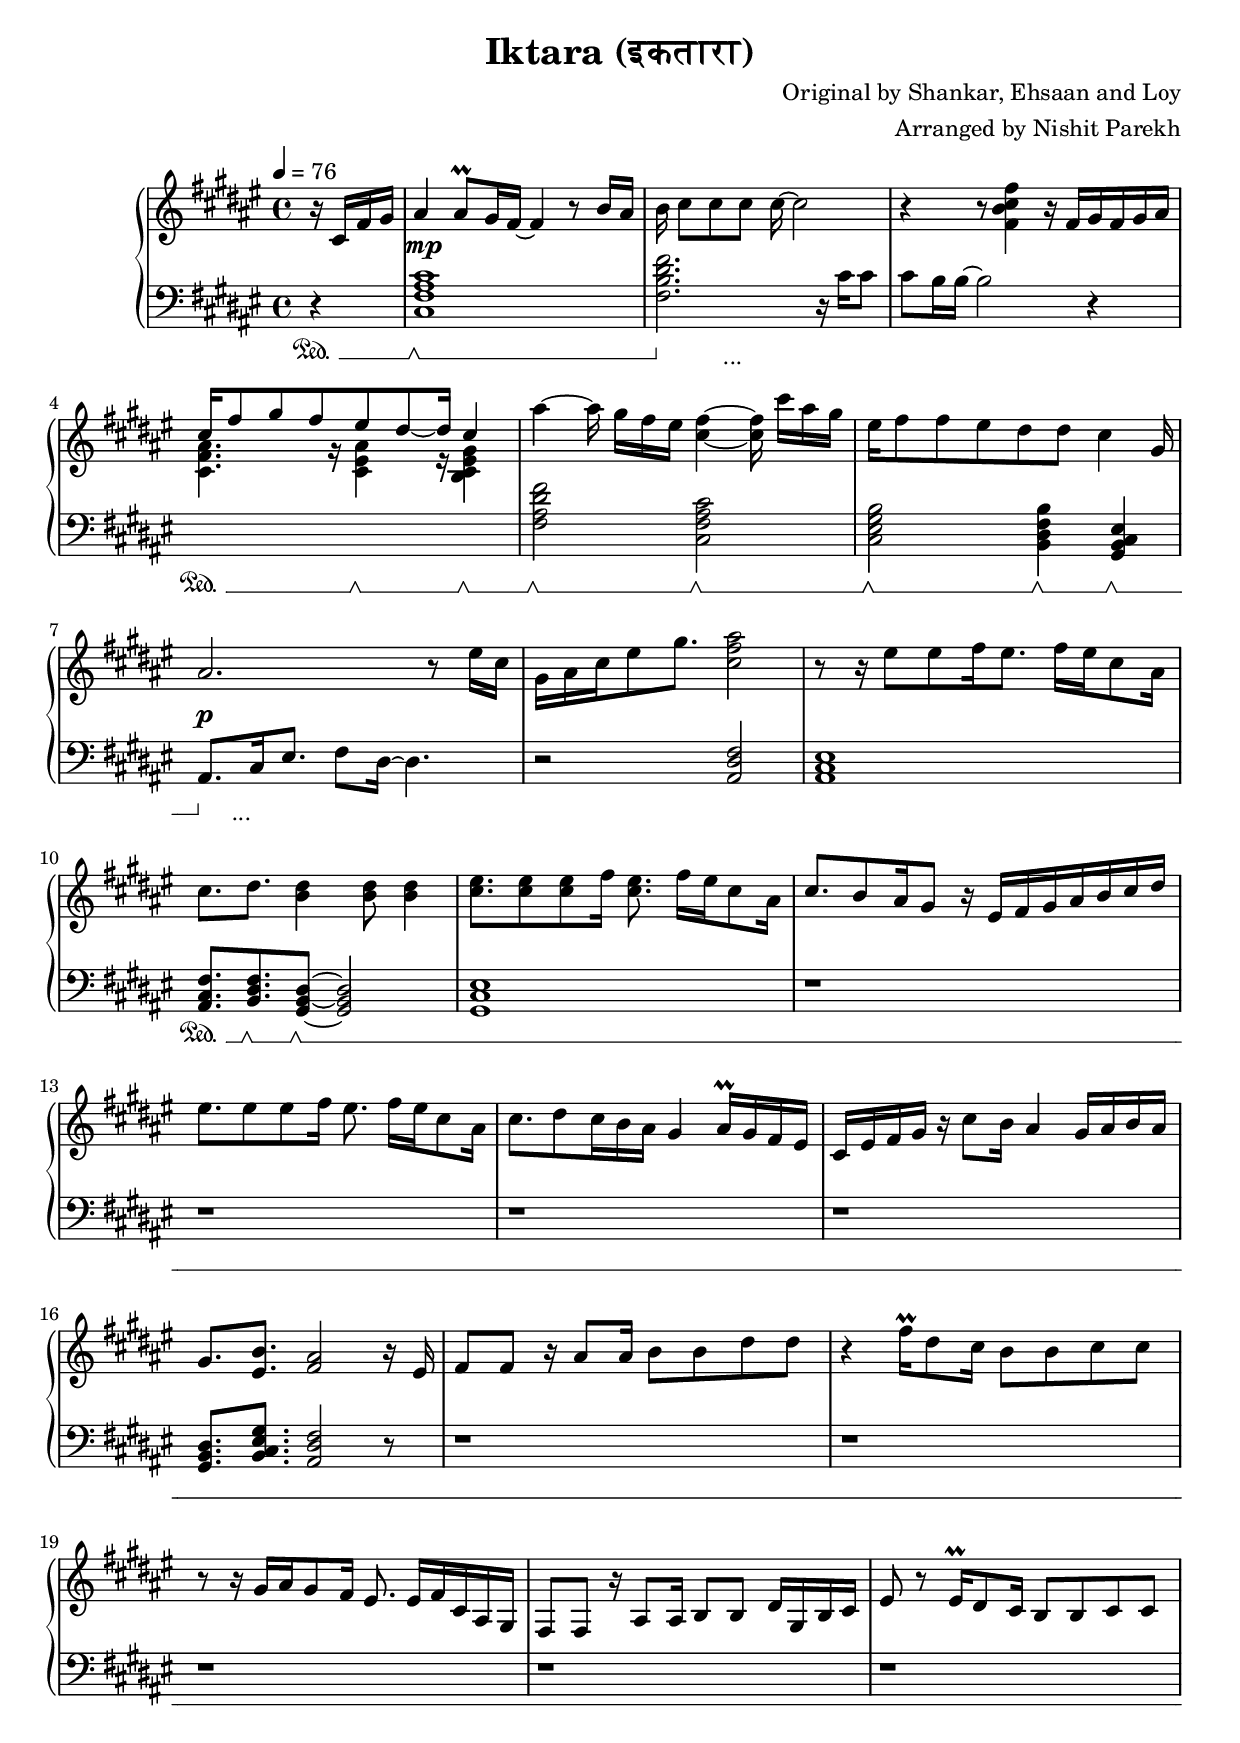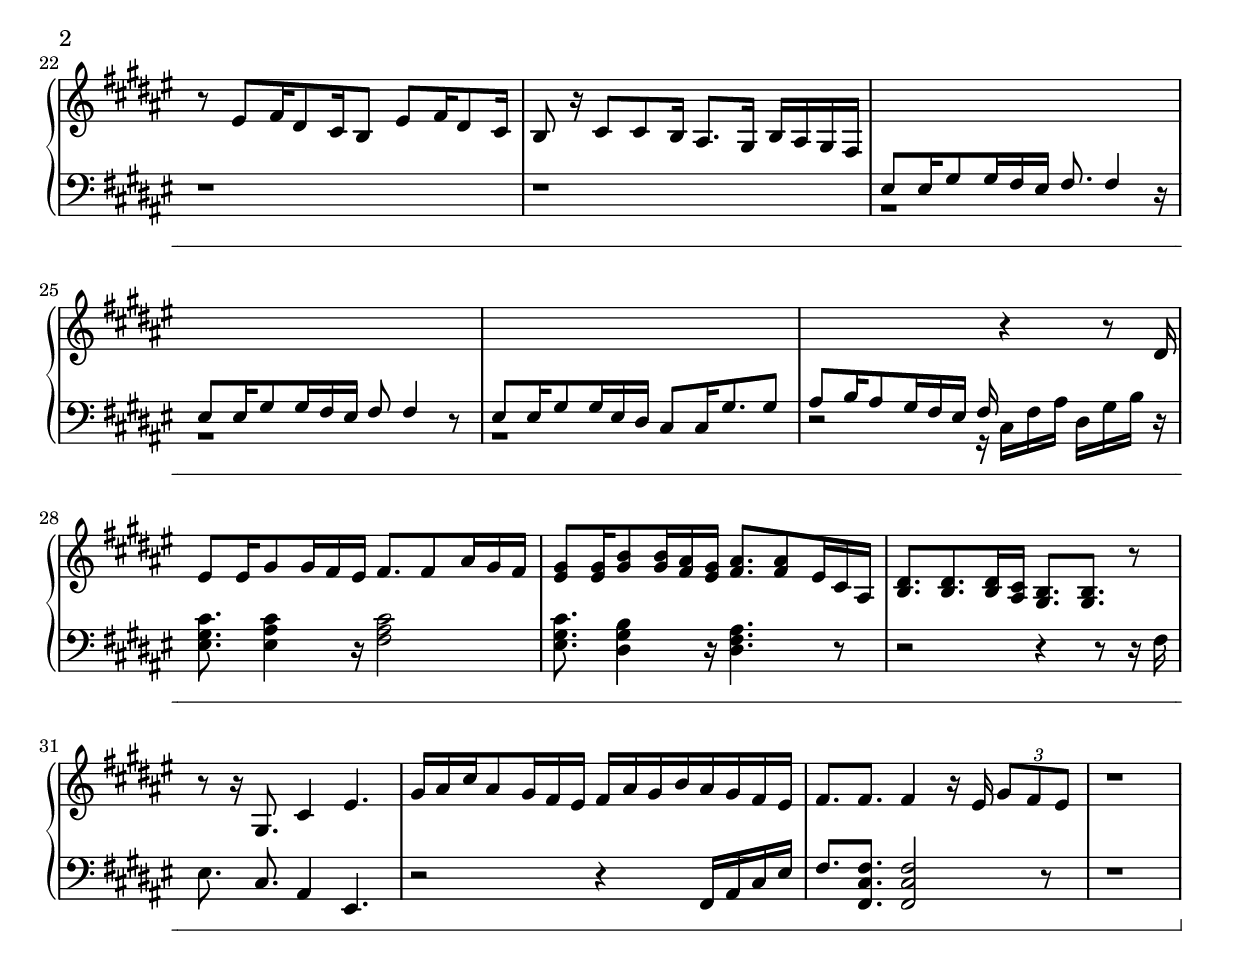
\version "2.20.0"

\header{
  title = "Iktara (इकतारा)"
  composer = "Original by Shankar, Ehsaan and Loy"
  arranger = "Arranged by Nishit Parekh"
}

musicEnv = {
  \key fis \major
  \time 4/4
  \tempo 4 = 76
}


\parallelMusic #'(voiceRH voiceLH voiceDyn voicePed) {

  % -------------------------------
  % Intro
  % -------------------------------
  \partial 4 r16 cis16 fis16 gis16 |
  \partial 4 r4                    |
  \partial 4 s4                    |
  \partial 4 s4\sustainOn          |


  ais4 ais8\prall gis16 fis16~ fis4 r8 b16 ais16   |
  <cis fis ais cis>1                               |
  s1\mp                                            |
  s1\sustainOff \sustainOn                         |


  b16 cis8[ cis8 cis8] cis16~ cis2            |
  <fis b dis fis>2. r16           cis'16 cis8 |
  s1                                          |
  s4\sustainOff s2._\markup { ... }           |


  r4 r8            <fis, b cis fis>4 r16 fis16[ gis16 fis16 gis16 ais16] |
  cis8 b16 b16~ b2 r4                                                    |
  s1                                                                     |
  s1                                                                     |


                                  cis16^[ fis8 gis8 fis8       eis8 dis8~ dis16] \stemUp cis4 \stemNeutral                                   |
  \stemDown \change Staff = "up" <cis fis ais>4. r16          <cis eis ais>4 r16        <b cis eis gis>4 \stemNeutral \change Staff = "down" |
  s1                                                                     |
  s4\sustainOn s8. s16\sustainOff \sustainOn s4 s4\sustainOff \sustainOn |

  ais'4~ ais16 gis16[ fis16 eis16] <cis fis>4~ <cis fis>16 cis'16[ ais16 gis16] |
  <fis ais dis fis>2             <cis fis ais cis>2                             |
  s1                                                                            |
  s2\sustainOff \sustainOn s2\sustainOff \sustainOn                             |


  eis16 fis8 fis8 eis8 dis8    dis8         cis4                      gis16 |
  <cis eis gis b>2          <b dis fis b>4           <gis b cis eis>4       |
  s1                                                                          |
  s2\sustainOff \sustainOn  s4\sustainOff \sustainOn s4\sustainOff \sustainOn |


  ais2.                               r8 eis'16 cis16 |
  ais8.[ cis16 eis8.] fis8 dis16~ dis4.               |
  s1\p                                   |
  s8\sustainOff s2._\markup { ... } s8   |

  gis16 ais16 cis16 eis8 gis8. <cis, fis ais>2 |
  r2                           <ais dis fis>2  |
  s1                                           |
  s1                                           |



  % -------------------------------
  % Verse 1
  % -------------------------------

  % === Line 1 ===
  r8 r16 eis8[ eis8 fis16 eis8.] fis16[ eis16 cis8 ais16] |
  <ais cis eis>1                               |
  s1 |
  s1 |

  cis8.           dis8.         <b dis>4                    <b dis>8 <b dis>4 |
  <ais cis fis>8. <b dis fis>8. <gis b dis>8~ <gis b dis>2|
  s1 |
  s8.\sustainOn   s8.\sustainOff \sustainOn s8\sustainOff \sustainOn s2 |

  % === Line 2 ===
  <cis eis>8. <cis eis>8 <cis eis>8 fis16 <cis eis>8. fis16[ eis16 cis8 ais16] |
  <gis cis eis>1 |
  s1 |
  s1 |

  cis8. b8 ais16 gis8 r16 eis16[ fis16 gis16 ais16 b16 cis16 dis16] |
  r1 |
  s1 |
  s1 |

  % === Line 3 ===
  eis8. eis8 eis8 fis16 eis8. fis16[ eis16 cis8 ais16] |
  r1 |
  s1 |
  s1 |

  cis8. dis8 cis16 b16 ais16 gis4 ais16\prall gis16 fis16 eis16 |
  r1 |
  s1 |
  s1 |

  % === Line 4 ===
  cis16 eis16 fis16 gis16 r16 cis8 b16 ais4 gis16 ais16 b16 ais16 |
  r1 |
  s1 |
  s1 |

  gis8.         <eis b'>8.        <fis ais>2     r16 eis16 |
  <gis b dis>8. <b cis eis gis>8. <ais dis fis>2 r8 |
  s1 |
  s1 |



  % === Line 5 ===
  fis8 fis8 r16 ais8 ais16 b8 b8 dis8 dis8 |
  r1 |
  s1 |
  s1 |

  % === Line 6 ===
  r4 fis16\prall dis8 cis16 b8 b8 cis8 cis8 |
  r1 |
  s1 |
  s1 |

  % === Repeat line 6 ===
  r8 r16 gis16[ ais16 gis8 fis16] eis8. eis16[ fis16 cis16 ais16 gis16] |
  r1 |
  s1 |
  s1 |

  % === Line 7 ===
  fis8 fis8 r16 ais8 ais16 b8 b8 dis16 gis,16 b16 cis16 |
  r1 |
  s1 |
  s1 |

  % === Line 8 ===
  eis8 r8 eis16\prall dis8 cis16 b8 b8 cis8 cis8 |
  r1 |
  s1 |
  s1 |

  % === Line 9 ===
  r8 eis8[ fis16 dis8 cis16 b8] eis8[ fis16 dis8 cis16] |
  r1 |
  s1 |
  s1 |

  % === Line 10 ===
  b8 r16 cis8 cis8 b16 ais8. gis16 b16 ais16 gis16 fis16 |
  r1 |
  s1 |
  s1 |



  % -------------------------------
  % Chorus 1
  % -------------------------------

  % === Line 1 ===
  \stemUp \change Staff = "down" eis8 eis16 gis8 gis16 fis16 eis16 fis8. fis4 r16 |
  r1 |
  s1 |
  s1 |

  % === Line 2 ===
  eis8 eis16 gis8 gis16 fis16 eis16 fis8 fis4 r8 |
  r1 |
  s1 |
  s1 |

  % === Line 3 ===
  eis8 eis16 gis8 gis16 eis16 dis16 cis8 cis16 gis'8. gis8 |
  r1 |
  s1 |
  s1 |

  % === Line 4 ===
  ais8 b16 ais8 gis16 fis16 eis16 fis16 \change Staff = "up" \stemNeutral r4 r8 dis'16 |
  r2 r16 cis16 fis16 ais16 dis,16 gis16 b16 r16 |
  s1 |
  s1 |

  % === Line 5 ===
  eis8 eis16 gis8 gis16 fis16 eis16 fis8. fis8 ais16 gis16 fis16 |
  <eis, gis cis>8. <eis ais cis>4 r16 <fis ais cis>2 |
  s1 |
  s1 |

  % === Line 6 ===
  <eis gis>8 <eis gis>16 <gis b>8 <gis b>16 <fis ais>16 <eis gis>16 <fis ais>8. <fis ais>8 eis16 cis16 ais16 |
  <eis gis cis>8. <dis gis b>4 r16 <dis fis ais>4. r8 |
  s1 |
  s1 |

  % === Line 7 ===
  <b dis>8. <b dis>8. <b dis>16 <ais cis>16 <gis b>8. <gis b>8. r8 |
  r2 r4 r8 r16 fis16 |
  s1 |
  s1 |

  % === Line 7-pause ===
  r8 r16 gis8. cis4 eis4. |
  eis8.\noBeam cis8. ais4 eis4. |
  s1 |
  s1 |

  % === Line 8 ===
  gis16 ais16 cis16 ais8 gis16 fis16 eis16 fis16[ ais16 gis16 b16 ais16 gis16 fis16 eis16] |
  r2 r4 fis16 ais16 cis16 eis16|
  s1 |
  s1 |



  % -------------------------------
  % Bridge
  % -------------------------------

  % === Line 1 ===
  fis8. fis8. fis4 r16 eis16 \tuplet 3/2 {gis8 fis eis} |
  fis8. <fis, cis' fis>8. <fis cis' fis>2 r8 |
  s1 |
  s1 |

  % === Line 2 ===
  r1 |
  r1 |
  s1 |
  s1 |




}




% ------------------------------------------------------------------------------
% BRING IT ALL TOGETHER
% ------------------------------------------------------------------------------

\score {

  \new PianoStaff <<

    \new Staff = "up" {
      \musicEnv
      \clef treble
      <<
        \relative c' \voiceRH
      >>
    }

    \new Dynamics {
      \voiceDyn
    }

    \new Staff = "down" {
      \musicEnv
      \clef bass
      <<
        \relative c \voiceLH
      >>
    }

    \new Dynamics {
      \set pedalSustainStyle = #'mixed
      \voicePed
    }

  >>

}

